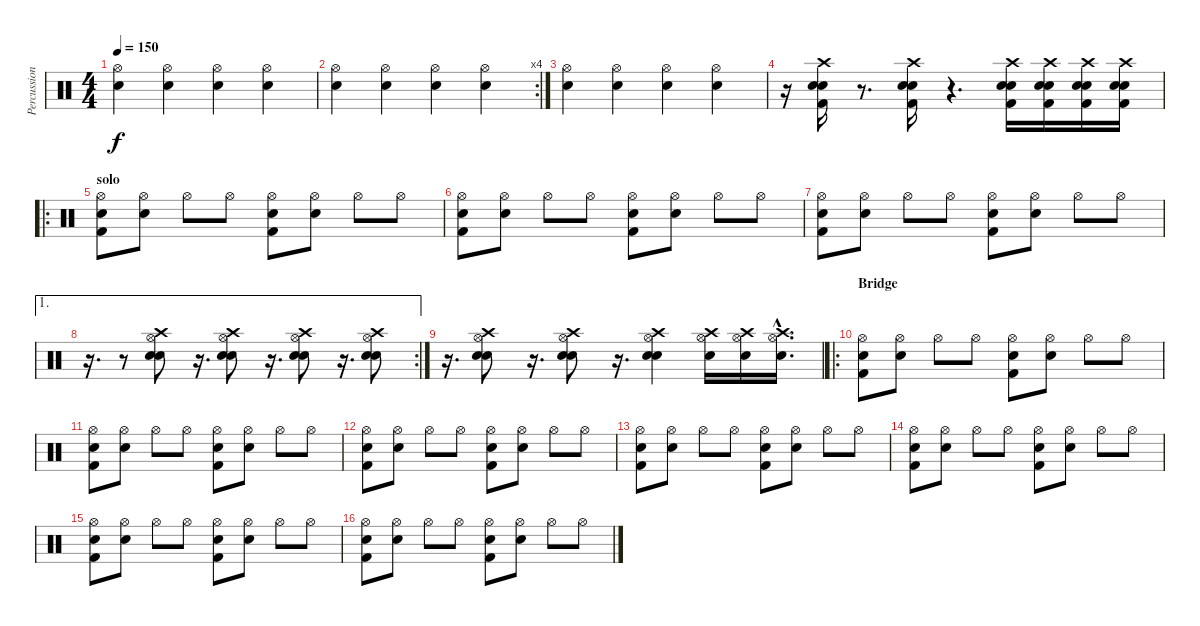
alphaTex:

\track ("Percussion" "Percussion") {instrument percussion}
\staff {score}
\articulation defaults
\ts (4 4)
\tempo 150
\clef neutral
\ks c
("Hi-Hat (open)" "Electric Snare (hit)").4{dy f} ("Hi-Hat (open)" "Electric Snare (hit)").4 ("Hi-Hat (open)" "Electric Snare (hit)").4 ("Hi-Hat (open)" "Electric Snare (hit)").4 |
\rc 4
("Hi-Hat (open)" "Electric Snare (hit)").4 ("Hi-Hat (open)" "Electric Snare (hit)").4 ("Hi-Hat (open)" "Electric Snare (hit)").4 ("Hi-Hat (open)" "Electric Snare (hit)").4 |
("Hi-Hat (open)" "Electric Snare (hit)").4 ("Hi-Hat (open)" "Electric Snare (hit)").4 ("Hi-Hat (open)" "Electric Snare (hit)").4 ("Hi-Hat (open)" "Electric Snare (hit)").4 |
r.16 ("Crash high (hit)" "Kick (hit) 2" "Snare (hit) 2" "Electric Snare (hit)").16 r.8{d} ("Crash high (hit)" "Kick (hit) 2" "Snare (hit) 2" "Electric Snare (hit)").16 r.4{d} ("Crash high (hit)" "Kick (hit) 2" "Snare (hit) 2" "Electric Snare (hit)").16 ("Crash high (hit)" "Kick (hit) 2" "Snare (hit) 2" "Electric Snare (hit)").16 ("Crash high (hit)" "Kick (hit) 2" "Snare (hit) 2" "Electric Snare (hit)").16 ("Crash high (hit)" "Kick (hit) 2" "Snare (hit) 2" "Electric Snare (hit)").16 |
\ro
\section ("" "solo")
("Hi-Hat (open)" "Electric Snare (hit)" "Kick (hit) 2").8 ("Hi-Hat (open)" "Electric Snare (hit)").8 "Hi-Hat (open)".8 "Hi-Hat (open)".8 ("Hi-Hat (open)" "Electric Snare (hit)" "Kick (hit) 2").8 ("Hi-Hat (open)" "Electric Snare (hit)").8 "Hi-Hat (open)".8 "Hi-Hat (open)".8 |
("Hi-Hat (open)" "Electric Snare (hit)" "Kick (hit) 2").8 ("Hi-Hat (open)" "Electric Snare (hit)").8 "Hi-Hat (open)".8 "Hi-Hat (open)".8 ("Hi-Hat (open)" "Electric Snare (hit)" "Kick (hit) 2").8 ("Hi-Hat (open)" "Electric Snare (hit)").8 "Hi-Hat (open)".8 "Hi-Hat (open)".8 |
("Hi-Hat (open)" "Electric Snare (hit)" "Kick (hit) 2").8 ("Hi-Hat (open)" "Electric Snare (hit)").8 "Hi-Hat (open)".8 "Hi-Hat (open)".8 ("Hi-Hat (open)" "Electric Snare (hit)" "Kick (hit) 2").8 ("Hi-Hat (open)" "Electric Snare (hit)").8 "Hi-Hat (open)".8 "Hi-Hat (open)".8 |
\ae 1
\rc 2
r.16{d} r.8 ("Crash high (hit)" "Hi-Hat (open)" "Electric Snare (hit)" "Snare (hit) 2").8 r.16{d} ("Crash high (hit)" "Hi-Hat (open)" "Electric Snare (hit)" "Snare (hit) 2").8 r.16{d} ("Crash high (hit)" "Hi-Hat (open)" "Electric Snare (hit)" "Snare (hit) 2").8 r.16{d} ("Crash high (hit)" "Hi-Hat (open)" "Electric Snare (hit)" "Snare (hit) 2").8 |
r.16{d} ("Crash high (hit)" "Hi-Hat (open)" "Electric Snare (hit)" "Snare (hit) 2").8 r.16{d} ("Crash high (hit)" "Hi-Hat (open)" "Electric Snare (hit)" "Snare (hit) 2").8 r.16{d} ("Crash high (hit)" "Hi-Hat (open)" "Electric Snare (hit)" "Snare (hit) 2").4 ("Crash high (hit)" "Hi-Hat (open)" "Electric Snare (hit)").16 ("Crash high (hit)" "Hi-Hat (open)" "Electric Snare (hit)").16 ("Crash high (hit)"{hac} "Hi-Hat (open)"{hac} "Electric Snare (hit)"{hac}).16{d} |
\ro
\section ("" "Bridge")
("Hi-Hat (open)" "Electric Snare (hit)" "Kick (hit) 2").8 ("Hi-Hat (open)" "Electric Snare (hit)").8 "Hi-Hat (open)".8 "Hi-Hat (open)".8 ("Hi-Hat (open)" "Electric Snare (hit)" "Kick (hit) 2").8 ("Hi-Hat (open)" "Electric Snare (hit)").8 "Hi-Hat (open)".8 "Hi-Hat (open)".8 |
("Hi-Hat (open)" "Electric Snare (hit)" "Kick (hit) 2").8 ("Hi-Hat (open)" "Electric Snare (hit)").8 "Hi-Hat (open)".8 "Hi-Hat (open)".8 ("Hi-Hat (open)" "Electric Snare (hit)" "Kick (hit) 2").8 ("Hi-Hat (open)" "Electric Snare (hit)").8 "Hi-Hat (open)".8 "Hi-Hat (open)".8 |
("Hi-Hat (open)" "Electric Snare (hit)" "Kick (hit) 2").8 ("Hi-Hat (open)" "Electric Snare (hit)").8 "Hi-Hat (open)".8 "Hi-Hat (open)".8 ("Hi-Hat (open)" "Electric Snare (hit)" "Kick (hit) 2").8 ("Hi-Hat (open)" "Electric Snare (hit)").8 "Hi-Hat (open)".8 "Hi-Hat (open)".8 |
("Hi-Hat (open)" "Electric Snare (hit)" "Kick (hit) 2").8 ("Hi-Hat (open)" "Electric Snare (hit)").8 "Hi-Hat (open)".8 "Hi-Hat (open)".8 ("Hi-Hat (open)" "Electric Snare (hit)" "Kick (hit) 2").8 ("Hi-Hat (open)" "Electric Snare (hit)").8 "Hi-Hat (open)".8 "Hi-Hat (open)".8 |
("Hi-Hat (open)" "Electric Snare (hit)" "Kick (hit) 2").8 ("Hi-Hat (open)" "Electric Snare (hit)").8 "Hi-Hat (open)".8 "Hi-Hat (open)".8 ("Hi-Hat (open)" "Electric Snare (hit)" "Kick (hit) 2").8 ("Hi-Hat (open)" "Electric Snare (hit)").8 "Hi-Hat (open)".8 "Hi-Hat (open)".8 |
("Hi-Hat (open)" "Electric Snare (hit)" "Kick (hit) 2").8 ("Hi-Hat (open)" "Electric Snare (hit)").8 "Hi-Hat (open)".8 "Hi-Hat (open)".8 ("Hi-Hat (open)" "Electric Snare (hit)" "Kick (hit) 2").8 ("Hi-Hat (open)" "Electric Snare (hit)").8 "Hi-Hat (open)".8 "Hi-Hat (open)".8 |
("Hi-Hat (open)" "Electric Snare (hit)" "Kick (hit) 2").8 ("Hi-Hat (open)" "Electric Snare (hit)").8 "Hi-Hat (open)".8 "Hi-Hat (open)".8 ("Hi-Hat (open)" "Electric Snare (hit)" "Kick (hit) 2").8 ("Hi-Hat (open)" "Electric Snare (hit)").8 "Hi-Hat (open)".8 "Hi-Hat (open)".8
